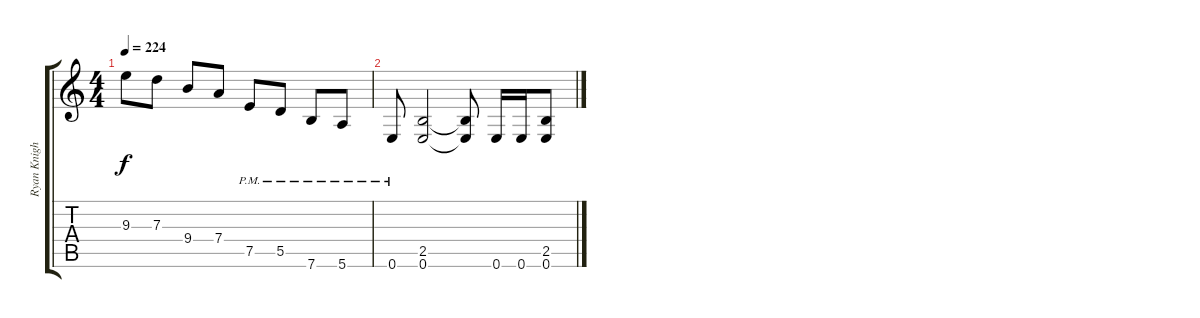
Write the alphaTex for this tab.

\track ("Ryan Knight Rhythm" "Ryan Knigh") {instrument distortionguitar}
\staff {score tabs}
\tuning (E4 B3 G3 D3 A2 E2) {hide}
\ts (4 4)
\tempo 224
\clef g2
\ks c
9.3.8{dy f} 7.3.8 9.4.8 7.4.8 7.5{pm}.8 5.5{pm}.8 7.6{pm}.8 5.6{pm}.8 |
0.6{pm}.8 (2.5 0.6).2 (2.5{t} 0.6{t}).8 0.6.16 0.6.16 (2.5 0.6).8
